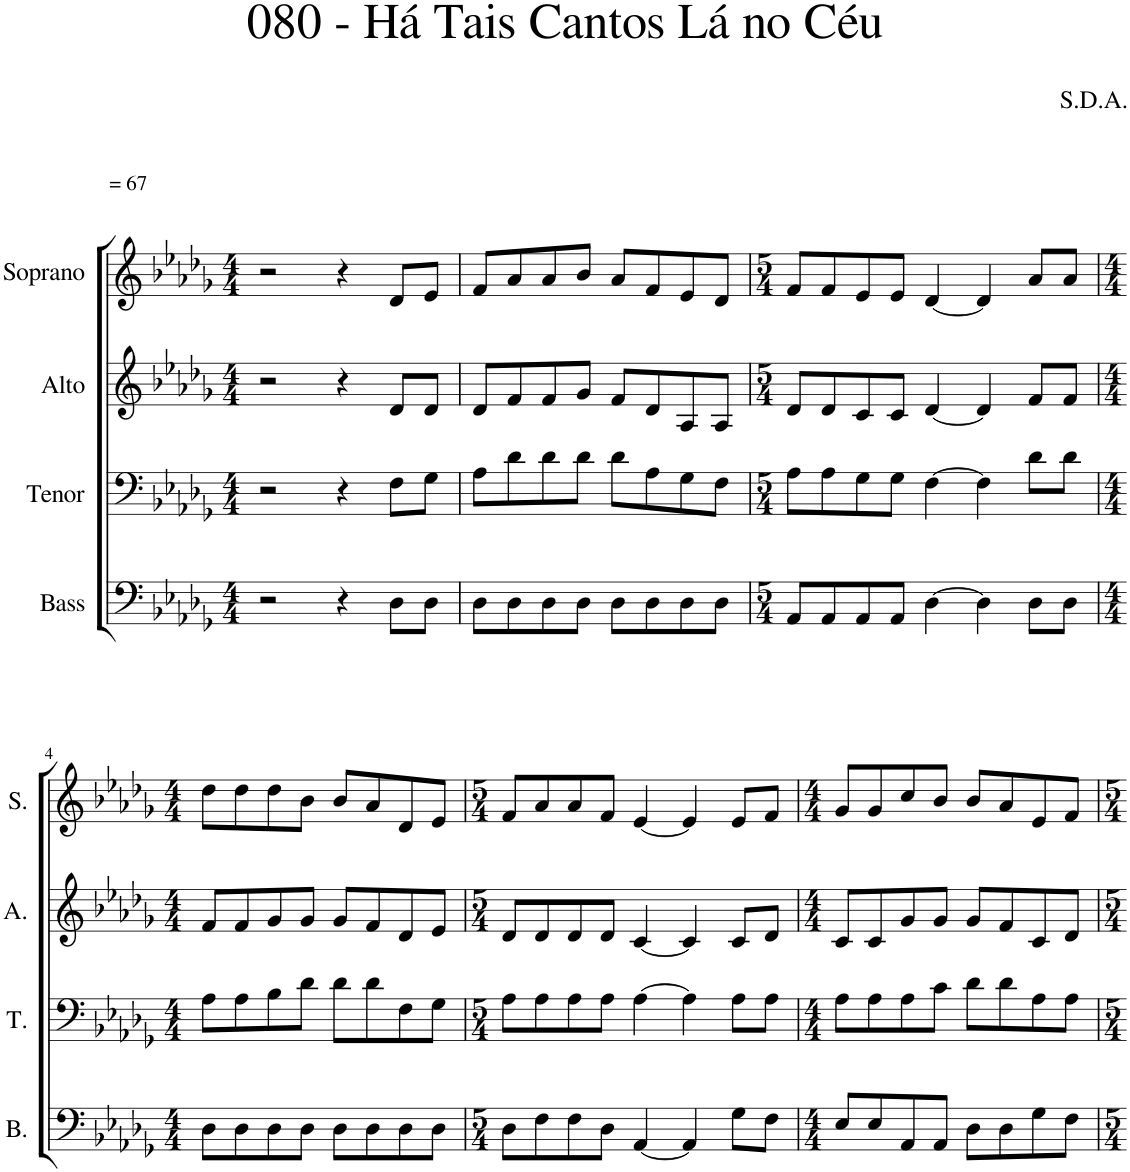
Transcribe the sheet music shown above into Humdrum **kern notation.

**kern	**kern	**kern	**kern
*part4	*part3	*part2	*part1
*staff4	*staff3	*staff2	*staff1
*I"Bass	*I"Tenor	*I"Alto	*I"Soprano
*I'B.	*I'T.	*I'A.	*I'S.
*clefF4	*clefF4	*clefG2	*clefG2
*k[b-e-a-d-g-]	*k[b-e-a-d-g-]	*k[b-e-a-d-g-]	*k[b-e-a-d-g-]
*M4/4	*M4/4	*M4/4	*M4/4
=1	=1	=1	=1
!	!	!	!LO:TX:a:t== 67
2r	2r	2r	2r
4r	4r	4r	4r
8D-\L	8F\L	8d-/L	8d-/L
8D-\J	8G-\J	8d-/J	8e-/J
=2	=2	=2	=2
8D-\L	8A-\L	8d-/L	8f/L
8D-\	8d-\	8f/	8a-/
8D-\	8d-\	8f/	8a-/
8D-\J	8d-\J	8g-/J	8b-/J
8D-\L	8d-\L	8f/L	8a-/L
8D-\	8A-\	8d-/	8f/
8D-\	8G-\	8A-/	8e-/
8D-\J	8F\J	8A-/J	8d-/J
=3	=3	=3	=3
*M5/4	*M5/4	*M5/4	*M5/4
8AA-/L	8A-\L	8d-/L	8f/L
8AA-/	8A-\	8d-/	8f/
8AA-/	8G-\	8c/	8e-/
8AA-/J	8G-\J	8c/J	8e-/J
[4D-\	[4F\	[4d-/	[4d-/
4D-\]	4F\]	4d-/]	4d-/]
8D-\L	8d-\L	8f/L	8a-/L
8D-\J	8d-\J	8f/J	8a-/J
!!LO:LB:g=z
=4	=4	=4	=4
*M4/4	*M4/4	*M4/4	*M4/4
8D-\L	8A-\L	8f/L	8dd-\L
8D-\	8A-\	8f/	8dd-\
8D-\	8B-\	8g-/	8dd-\
8D-\J	8d-\J	8g-/J	8b-\J
8D-\L	8d-\L	8g-/L	8b-/L
8D-\	8d-\	8f/	8a-/
8D-\	8F\	8d-/	8d-/
8D-\J	8G-\J	8e-/J	8e-/J
=5	=5	=5	=5
*M5/4	*M5/4	*M5/4	*M5/4
8D-\L	8A-\L	8d-/L	8f/L
8F\	8A-\	8d-/	8a-/
8F\	8A-\	8d-/	8a-/
8D-\J	8A-\J	8d-/J	8f/J
[4AA-/	[4A-\	[4c/	[4e-/
4AA-/]	4A-\]	4c/]	4e-/]
8G-\L	8A-\L	8c/L	8e-/L
8F\J	8A-\J	8d-/J	8f/J
=6	=6	=6	=6
*M4/4	*M4/4	*M4/4	*M4/4
8E-/L	8A-\L	8c/L	8g-/L
8E-/	8A-\	8c/	8g-/
8AA-/	8A-\	8g-/	8cc/
8AA-/J	8c\J	8g-/J	8b-/J
8D-\L	8d-\L	8g-/L	8b-/L
8D-\	8d-\	8f/	8a-/
8G-\	8A-\	8c/	8e-/
8F\J	8A-\J	8d-/J	8f/J
=	=	=	=
*-	*-	*-	*-
